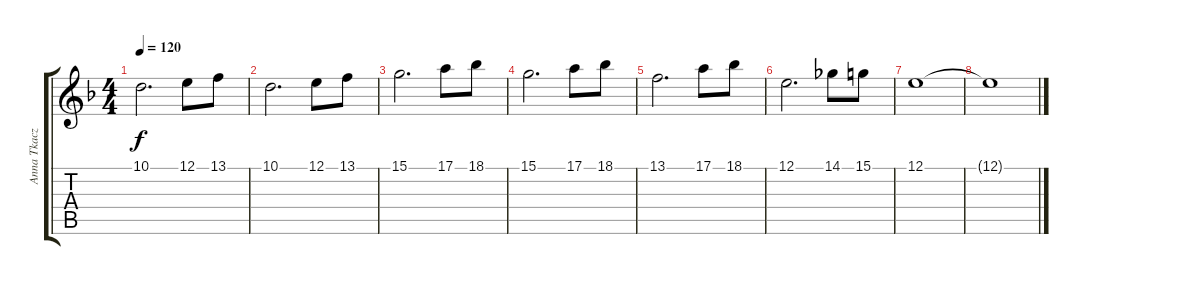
\track ("Anna Tkaczyk - skrzypce" "Anna Tkacz") {instrument violin}
\staff {score tabs}
\tuning (E4 B3 G3 D3 A2 E2) {hide}
\ts (4 4)
\tempo 120
\clef g2
\ks dminor
10.1.2{d dy f} 12.1.8 13.1.8 |
10.1.2{d} 12.1.8 13.1.8 |
15.1.2{d} 17.1.8 18.1.8 |
15.1.2{d} 17.1.8 18.1.8 |
13.1.2{d} 17.1.8 18.1.8 |
12.1.2{d} 14.1.8 15.1.8 |
12.1.1 |
12.1{t}.1
